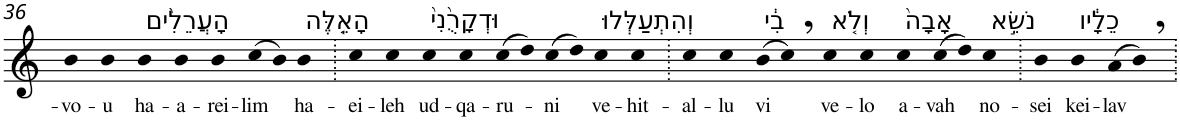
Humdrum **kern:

**kern	**text
*part1	*part1
*staff1	*staff1
*I"Piano	*
*I'Pno	*
!!LO:PB:g=z
*clefG2	*
*k[]	*
=36	=36
!	!LO:LY:b
4b	-vo-
!	!LO:LY:b
4b	-u
!LO:TX:a:t=הָעֲרֵלִ֨ים	!
!	!LO:LY:b
4b	ha-
!	!LO:LY:b
4b	-a-
!	!LO:LY:b
4b	-rei-
!	!LO:LY:b
(>8cc	-lim
8b)	.
!LO:TX:a:t=הָאֵ֤לֶּה	!
!	!LO:LY:b
4b	ha-
=37.	=37.
!	!LO:LY:b
4cc	-ei-
!	!LO:LY:b
4cc	-leh
!LO:TX:a:t=וּדְקָרֻ֙נִי֙	!
!	!LO:LY:b
4cc	ud-
!	!LO:LY:b
4cc	-qa-
!	!LO:LY:b
(>8cc	-ru-
8dd)	.
!	!LO:LY:b
(>8cc	-ni
8dd)	.
!LO:TX:a:t=וְהִתְעַלְּלוּ	!
!	!LO:LY:b
4cc	ve-
!	!LO:LY:b
4cc	-hit-
=38.	=38.
!	!LO:LY:b
4cc	-al-
!	!LO:LY:b
4cc	-lu
!LO:TX:a:t=בִ֔י	!
!	!LO:LY:b
(>8b	vi
8cc,)	.
!LO:TX:a:t=וְלֹ֤א	!
!	!LO:LY:b
4cc	ve-
!	!LO:LY:b
4cc	-lo
!LO:TX:a:t=אָבָה֙	!
!	!LO:LY:b
4cc	a-
!	!LO:LY:b
(>8cc	-vah
8dd)	.
!LO:TX:a:t=נֹשֵׂ֣א	!
!	!LO:LY:b
4cc	no-
=39.	=39.
!	!LO:LY:b
4b	-sei
!LO:TX:a:t=כֵלָ֔יו	!
!	!LO:LY:b
4b	kei-
!	!LO:LY:b
(>8a	-lav
8b,)	.
=.	=.
*-	*-
